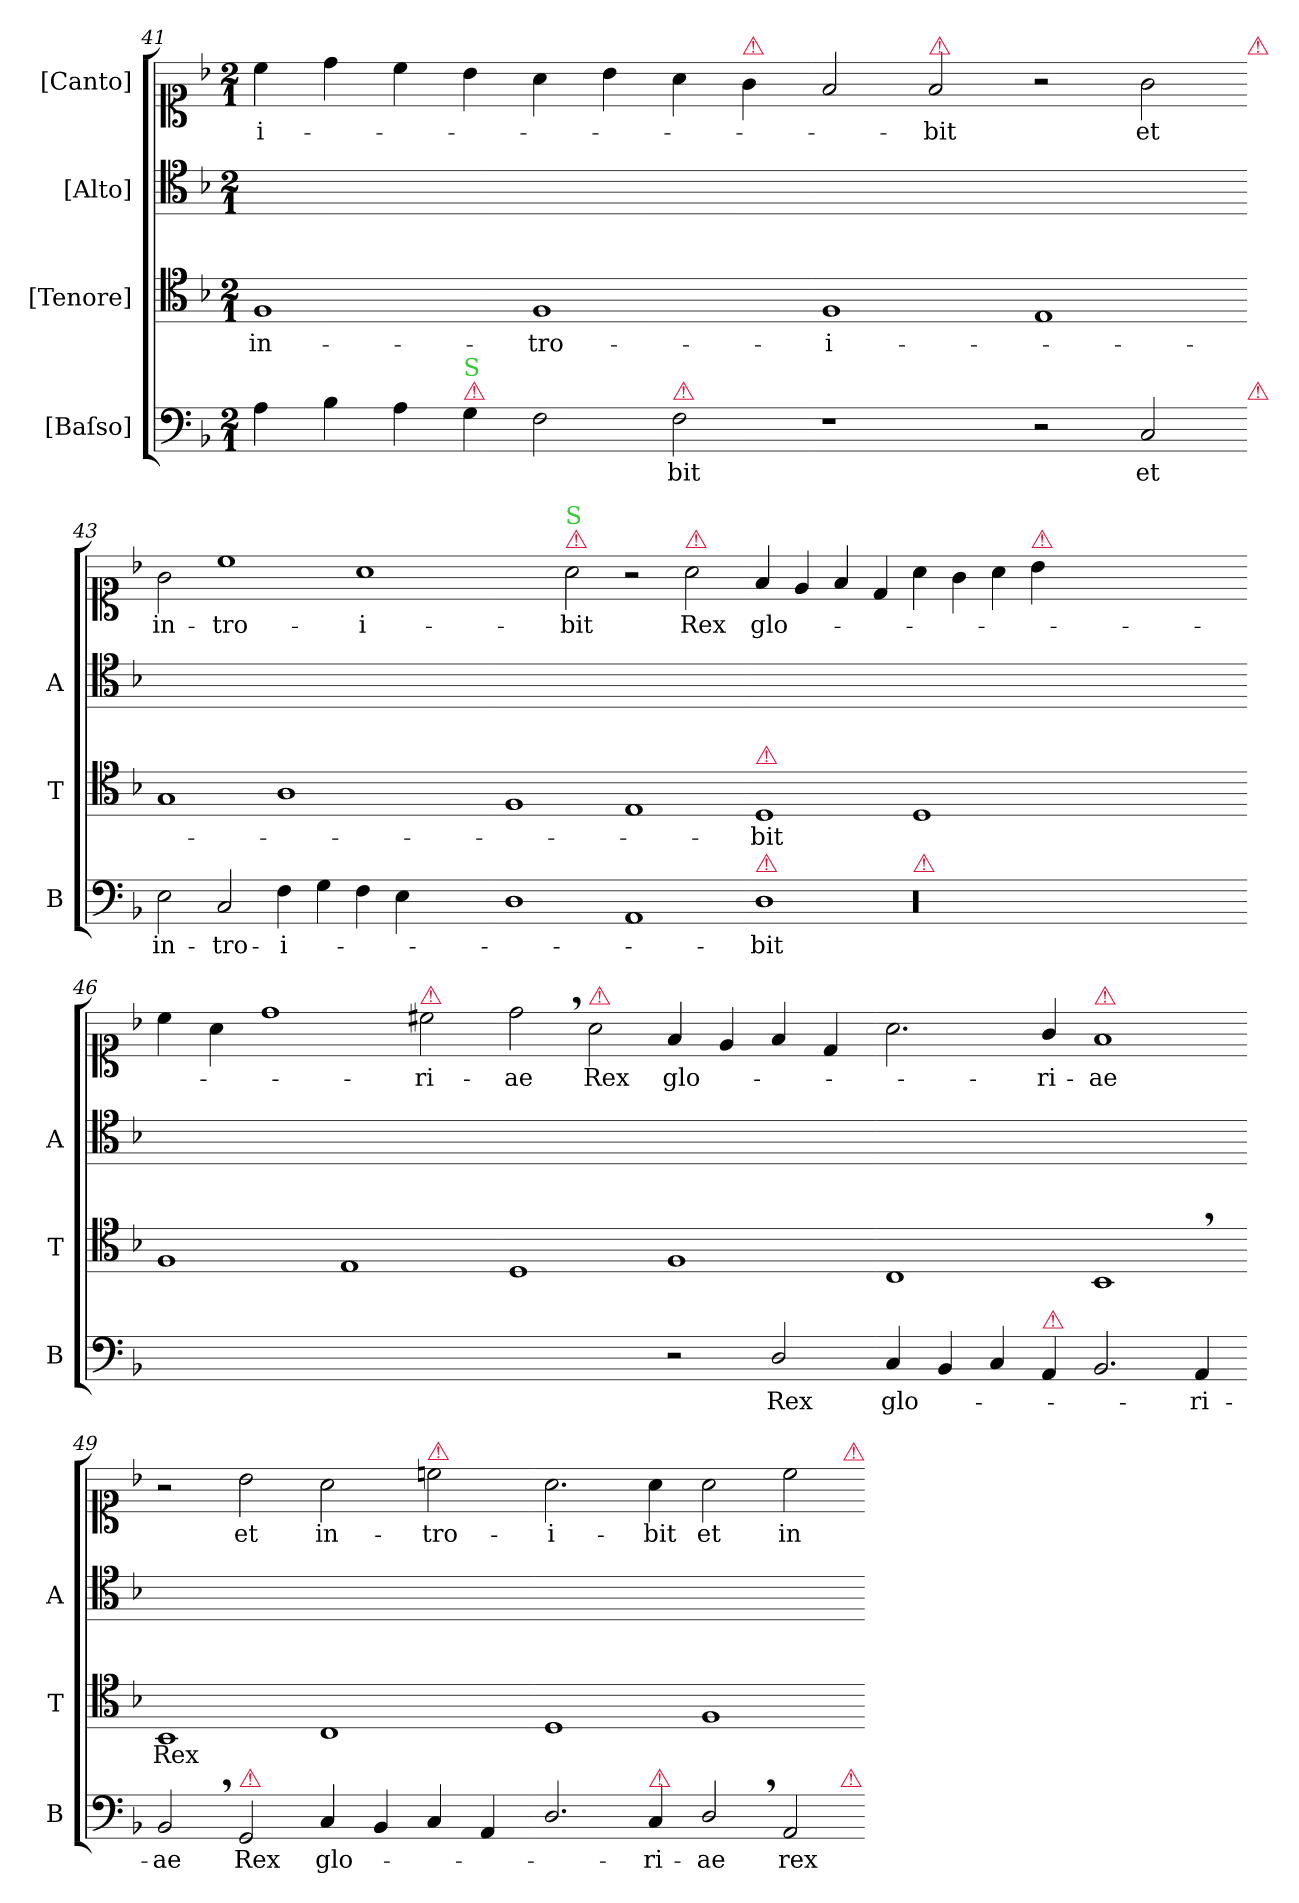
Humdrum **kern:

**kern	**text	**kern	**text	**kern	**kern	**text
*part4	*part4	*part3	*part3	*part2	*part1	*part1
*staff4	*staff4	*staff3	*staff3	*staff2	*staff1	*staff1
*I"[Baſso]	*	*I"[Tenore]	*	*I"[Alto]	*I"[Canto]	*
*I'B	*	*I'T	*	*I'A	*	*
*clefF4	*	*clefC4	*	*clefC4	*clefC1	*
*k[b-]	*	*k[b-]	*	*k[b-]	*k[b-]	*
*F:	*	*F:	*	*F:	*F:	*
*M2/1	*	*M2/1	*	*M2/1	*M2/1	*
=41	=41	=41	=41	=41	=41	=41
4A\	.	1F/	in-	0ryy	4cc\	-i-
4B-\	.	.	.	.	4dd\	.
4A\	.	.	.	.	4cc\	.
!LO:TX:a:color=crimson:t=⚠	!	!	!	!	!	!
!LO:TX:a:color=limegreen:t=S	!	!	!	!	!	!
4G\	.	.	.	.	4b-\	.
2F\	.	1F/	-tro-	.	4a\	.
.	.	.	.	.	4b-\	.
!LO:TX:a:color=crimson:t=⚠	!	!	!	!	!	!
2F\	-bit	.	.	.	4a\	.
!	!	!	!	!	!LO:TX:a:color=crimson:t=⚠	!
.	.	.	.	.	4g\	.
=42-	=42-	=42-	=42-	=42-	=42-	=42-
1r	.	1F/	-i-	0ryy	2f/	.
!	!	!	!	!	!LO:TX:a:color=crimson:t=⚠	!
.	.	.	.	.	2f/	-bit
2r	.	1E/	.	.	2r	.
2C/	et	.	.	.	2g\	et
!	!	!	!	!	!LO:TX:a:color=crimson:t=⚠	!
!LO:TX:a:color=crimson:t=⚠	!	!	!	!	!	!
=43-	=43-	=43-	=43-	=43-	=43-	=43-
2E\	in-	1G/	.	0ryy	2g\	in-
2C/	-tro-	.	.	.	1cc\	-tro-
4F\	-i-	1A\	.	.	.	.
4G\	.	.	.	.	.	.
4F\	.	.	.	.	1a\	-i-
4E\	.	.	.	.	.	.
2ryy	.	2ryy	.	2ryy	.	.
=44-	=44-	=44-	=44-	=44-	=44-	=44-
1D\	.	1F/	.	0ryy	2ryy	.
!	!	!	!	!	!LO:TX:a:color=crimson:t=⚠	!
!	!	!	!	!	!LO:TX:a:color=limegreen:t=S	!
.	.	.	.	.	2a\	-bit
1AA/	.	1E/	.	.	2r	.
!	!	!	!	!	!LO:TX:a:color=crimson:t=⚠	!
.	.	.	.	.	2a\	Rex
=45-	=45-	=45-	=45-	=45-	=45-	=45-
!	!	!LO:TX:a:color=crimson:t=⚠	!	!	!	!
!LO:TX:a:color=crimson:t=⚠	!	!	!	!	!	!
1D\	-bit	1D/	-bit	0ryy	4f/	glo-
.	.	.	.	.	4e/	.
.	.	.	.	.	4f/	.
.	.	.	.	.	4d/	.
!LO:TX:a:color=crimson:t=⚠	!	!	!	!	!	!
00r	.	1D/	.	.	4a\	.
.	.	.	.	.	4g\	.
.	.	.	.	.	4a\	.
!	!	!	!	!	!LO:TX:a:color=crimson:t=⚠	!
.	.	.	.	.	4b-\	.
.	.	0.ryy	.	0.ryy	0.ryy	.
=46-	=46-	=46-	=46-	=46-	=46-	=46-
0ryy	.	1F/	.	0ryy	4cc\	.
.	.	.	.	.	4a\	.
.	.	.	.	.	1dd\	.
.	.	1E/	.	.	.	.
!	!	!	!	!	!LO:TX:a:color=crimson:t=⚠	!
.	.	.	.	.	2cc#X\	-ri-
=47-	=47-	=47-	=47-	=47-	=47-	=47-
1ryy	.	1D/	.	0ryy	2dd,\	-ae
!	!	!	!	!	!LO:TX:a:color=crimson:t=⚠	!
.	.	.	.	.	2a\	Rex
2r	.	1F/	.	.	4f/	glo-
.	.	.	.	.	4e/	.
2D/	Rex	.	.	.	4f/	.
.	.	.	.	.	4d/	.
=48-	=48-	=48-	=48-	=48-	=48-	=48-
4C/	glo-	1C/	.	0ryy	2.a\	.
4BB-/	.	.	.	.	.	.
4C/	.	.	.	.	.	.
!LO:TX:a:color=crimson:t=⚠	!	!	!	!	!	!
4AA/	.	.	.	.	4g/	-ri-
!	!	!	!	!	!LO:TX:a:color=crimson:t=⚠	!
2.BB-/	.	1BB-,/	.	.	1f/	-ae
4AA/	-ri-	.	.	.	.	.
=49-	=49-	=49-	=49-	=49-	=49-	=49-
2BB-,/	-ae	1BB-/	Rex	0ryy	2r	.
!LO:TX:a:color=crimson:t=⚠	!	!	!	!	!	!
2GG/	Rex	.	.	.	2b-\	et
4C/	glo-	1C/	.	.	2a\	in-
4BB-/	.	.	.	.	.	.
!	!	!	!	!	!LO:TX:a:color=crimson:t=⚠	!
4C/	.	.	.	.	2ccn\	-tro-
4AA/	.	.	.	.	.	.
=50-	=50-	=50-	=50-	=50-	=50-	=50-
2.D/	.	1D/	.	0ryy	2.a\	-i-
!LO:TX:a:color=crimson:t=⚠	!	!	!	!	!	!
4C/	-ri-	.	.	.	4a\	-bit
2D,/	-ae	1F/	.	.	2a\	et
2AA/	rex	.	.	.	2cc\	in-
!	!	!	!	!	!LO:TX:a:color=crimson:t=⚠	!
!LO:TX:a:color=crimson:t=⚠	!	!	!	!	!	!
=-	=-	=-	=-	=-	=-	=-
*-	*-	*-	*-	*-	*-	*-
